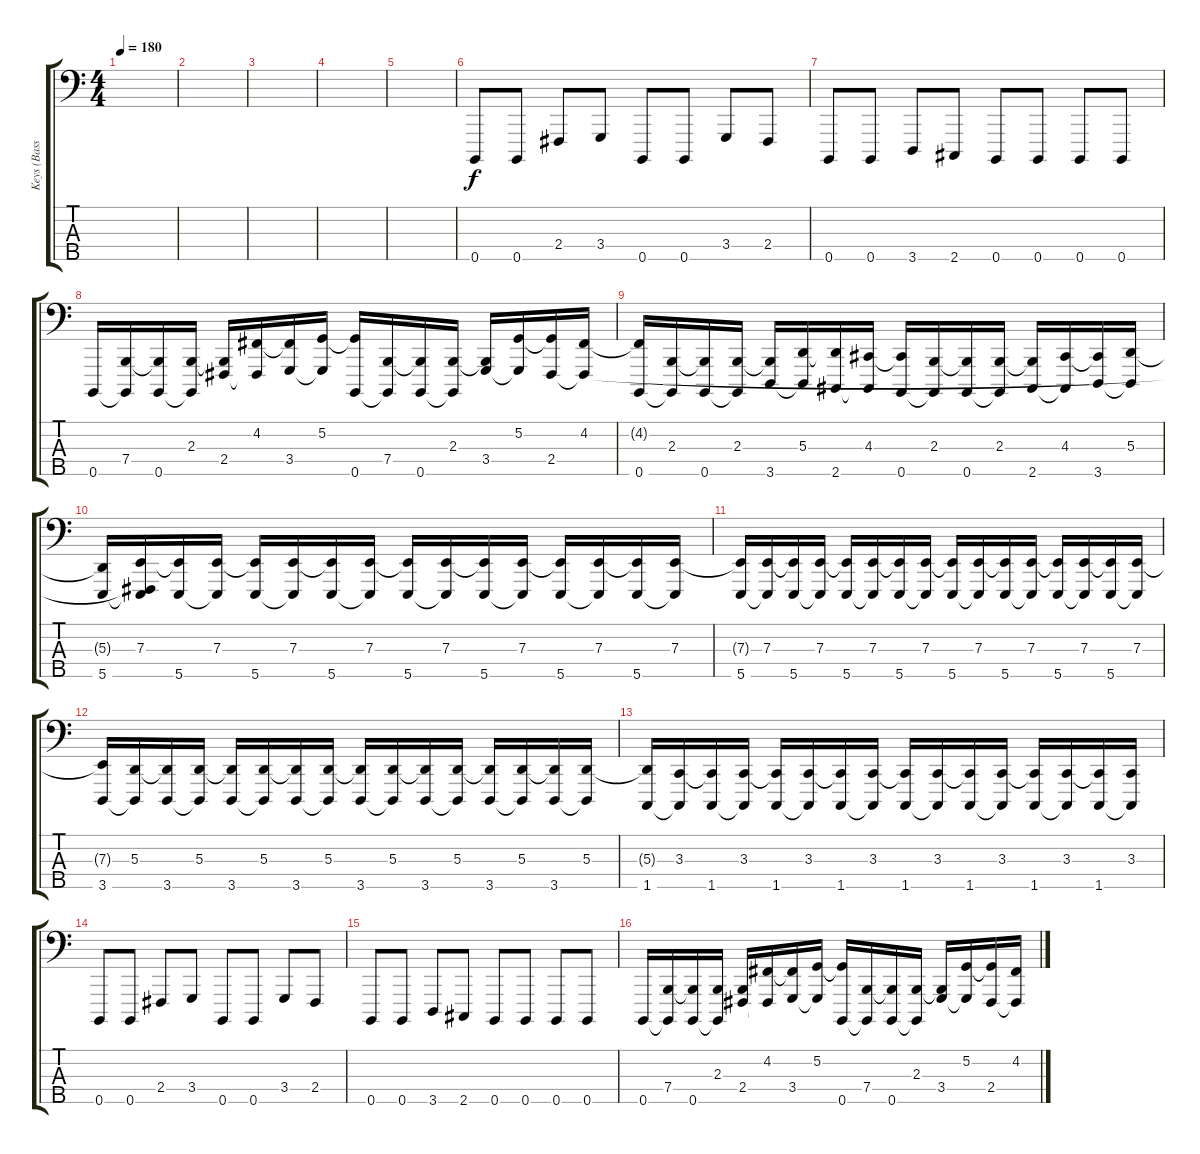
\track ("Keys (Bass)" "Keys (Bass") {instrument pad1newage}
\staff {score tabs}
\tuning (G2 D2 A1 E1 B0) {hide}
\ts (4 4)
\tempo 180
\clef f4
\ks c
|
|
|
|
|
0.5.8{volume 11} 0.5.8 2.4.8 3.4.8 0.5.8 0.5.8 3.4.8 2.4.8 |
0.5.8 0.5.8 3.5.8 2.5.8 0.5.8 0.5.8 0.5.8 0.5.8 |
0.5.16 (7.4 0.5{t}).16 (7.4{t} 0.5).16 (2.3 0.5{t}).16 (2.3{t} 2.4).16 (4.2 2.4{t}).16 (4.2{t} 3.4).16 (5.2 3.4{t}).16 (5.2{t} 0.5).16 (7.4 0.5{t}).16 (7.4{t} 0.5).16 (2.3 0.5{t}).16 (2.3{t} 3.4).16 (5.2 3.4{t}).16 (5.2{t} 2.4).16 (4.2 2.4{t}).16 |
(4.2{t} 0.5).16 (2.3 0.5{t}).16 (2.3{t} 0.5).16 (2.3 0.5{t}).16 (2.3{t} 3.5).16 (5.3 3.5{t}).16 (5.3{t} 2.5).16 (4.3 2.5{t}).16 (4.3{t} 0.5).16 (2.3 0.5{t}).16 (2.3{t} 0.5).16 (2.3 0.5{t}).16 (2.3{t} 2.5).16 (4.3 2.5{t}).16 (4.3{t} 3.5).16 (5.3 3.5{t}).16 |
(5.3{t} 5.5).16 (7.3 2.4{t} 5.5{t}).16 (7.3{t} 5.5).16 (7.3 5.5{t}).16 (7.3{t} 5.5).16 (7.3 5.5{t}).16 (7.3{t} 5.5).16 (7.3 5.5{t}).16 (7.3{t} 5.5).16 (7.3 5.5{t}).16 (7.3{t} 5.5).16 (7.3 5.5{t}).16 (7.3{t} 5.5).16 (7.3 5.5{t}).16 (7.3{t} 5.5).16 (7.3 5.5{t}).16 |
(7.3{t} 5.5).16 (7.3 5.5{t}).16 (7.3{t} 5.5).16 (7.3 5.5{t}).16 (7.3{t} 5.5).16 (7.3 5.5{t}).16 (7.3{t} 5.5).16 (7.3 5.5{t}).16 (7.3{t} 5.5).16 (7.3 5.5{t}).16 (7.3{t} 5.5).16 (7.3 5.5{t}).16 (7.3{t} 5.5).16 (7.3 5.5{t}).16 (7.3{t} 5.5).16 (7.3 5.5{t}).16 |
(7.3{t} 3.5).16 (5.3 3.5{t}).16 (5.3{t} 3.5).16 (5.3 3.5{t}).16 (5.3{t} 3.5).16 (5.3 3.5{t}).16 (5.3{t} 3.5).16 (5.3 3.5{t}).16 (5.3{t} 3.5).16 (5.3 3.5{t}).16 (5.3{t} 3.5).16 (5.3 3.5{t}).16 (5.3{t} 3.5).16 (5.3 3.5{t}).16 (5.3{t} 3.5).16 (5.3 3.5{t}).16 |
(5.3{t} 1.5).16 (3.3 1.5{t}).16 (3.3{t} 1.5).16 (3.3 1.5{t}).16 (3.3{t} 1.5).16 (3.3 1.5{t}).16 (3.3{t} 1.5).16 (3.3 1.5{t}).16 (3.3{t} 1.5).16 (3.3 1.5{t}).16 (3.3{t} 1.5).16 (3.3 1.5{t}).16 (3.3{t} 1.5).16 (3.3 1.5{t}).16 (3.3{t} 1.5).16 (3.3 1.5{t}).16 |
0.5.8{volume 11} 0.5.8 2.4.8 3.4.8 0.5.8 0.5.8 3.4.8 2.4.8 |
0.5.8 0.5.8 3.5.8 2.5.8 0.5.8 0.5.8 0.5.8 0.5.8 |
0.5.16 (7.4 0.5{t}).16 (7.4{t} 0.5).16 (2.3 0.5{t}).16 (2.3{t} 2.4).16 (4.2 2.4{t}).16 (4.2{t} 3.4).16 (5.2 3.4{t}).16 (5.2{t} 0.5).16 (7.4 0.5{t}).16 (7.4{t} 0.5).16 (2.3 0.5{t}).16 (2.3{t} 3.4).16 (5.2 3.4{t}).16 (5.2{t} 2.4).16 (4.2 2.4{t}).16
